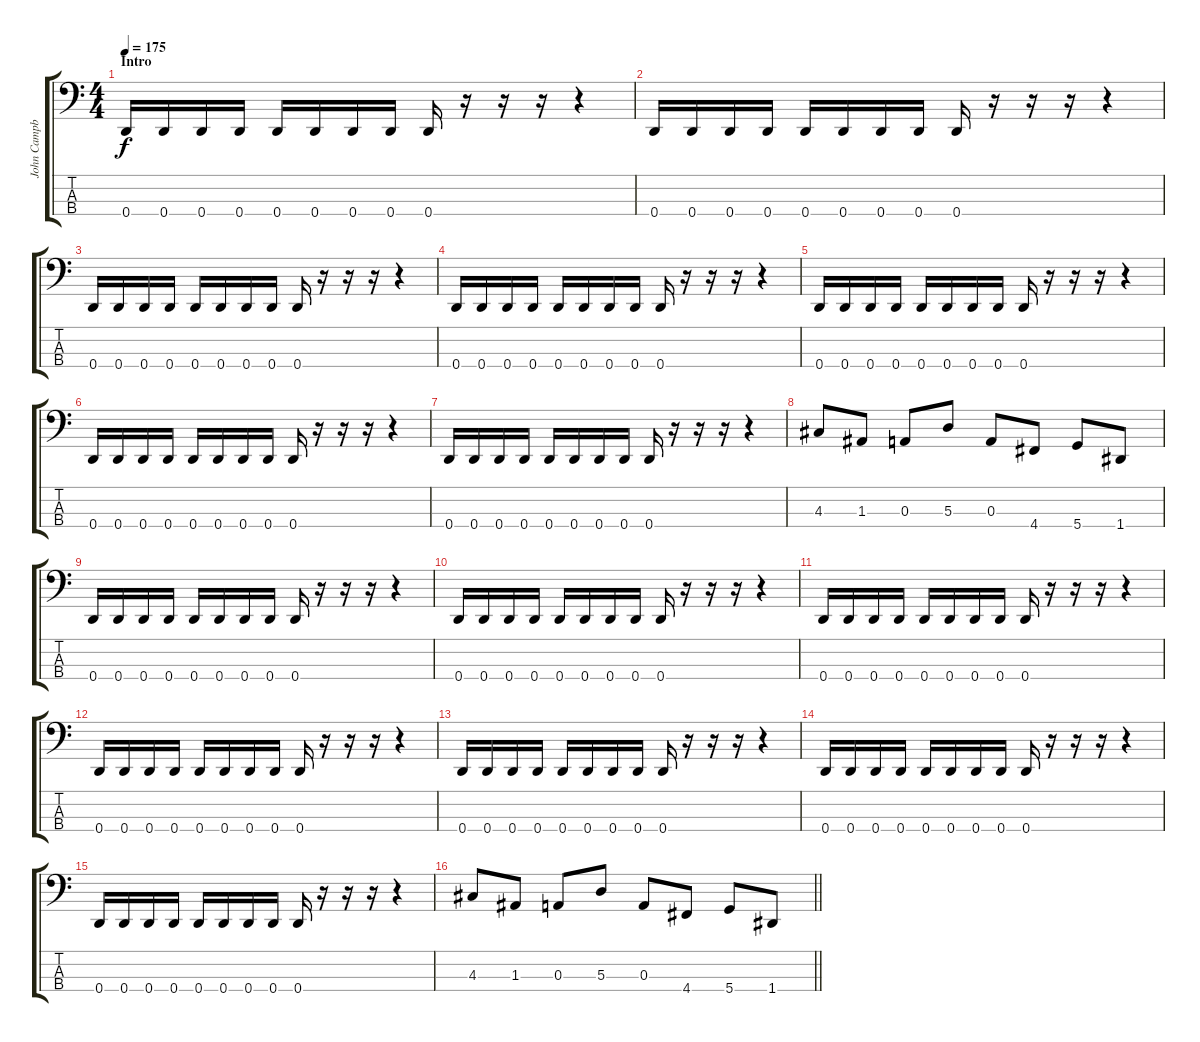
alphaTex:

\track ("John Campbell" "John Campb") {instrument electricbasspick}
\staff {score tabs}
\tuning (G2 D2 A1 D1) {hide}
\ts (4 4)
\section ("" "Intro")
\tempo 175
\clef f4
\ks c
0.4.16{dy f instrument electricbasspick} 0.4.16 0.4.16 0.4.16 0.4.16 0.4.16 0.4.16 0.4.16 0.4.16 r.16 r.16 r.16 r.4 |
0.4.16 0.4.16 0.4.16 0.4.16 0.4.16 0.4.16 0.4.16 0.4.16 0.4.16 r.16 r.16 r.16 r.4 |
0.4.16 0.4.16 0.4.16 0.4.16 0.4.16 0.4.16 0.4.16 0.4.16 0.4.16 r.16 r.16 r.16 r.4 |
0.4.16 0.4.16 0.4.16 0.4.16 0.4.16 0.4.16 0.4.16 0.4.16 0.4.16 r.16 r.16 r.16 r.4 |
0.4.16 0.4.16 0.4.16 0.4.16 0.4.16 0.4.16 0.4.16 0.4.16 0.4.16 r.16 r.16 r.16 r.4 |
0.4.16 0.4.16 0.4.16 0.4.16 0.4.16 0.4.16 0.4.16 0.4.16 0.4.16 r.16 r.16 r.16 r.4 |
0.4.16 0.4.16 0.4.16 0.4.16 0.4.16 0.4.16 0.4.16 0.4.16 0.4.16 r.16 r.16 r.16 r.4 |
4.3.8 1.3.8 0.3.8 5.3.8 0.3.8 4.4.8 5.4.8 1.4.8 |
0.4.16 0.4.16 0.4.16 0.4.16 0.4.16 0.4.16 0.4.16 0.4.16 0.4.16 r.16 r.16 r.16 r.4 |
0.4.16 0.4.16 0.4.16 0.4.16 0.4.16 0.4.16 0.4.16 0.4.16 0.4.16 r.16 r.16 r.16 r.4 |
0.4.16 0.4.16 0.4.16 0.4.16 0.4.16 0.4.16 0.4.16 0.4.16 0.4.16 r.16 r.16 r.16 r.4 |
0.4.16 0.4.16 0.4.16 0.4.16 0.4.16 0.4.16 0.4.16 0.4.16 0.4.16 r.16 r.16 r.16 r.4 |
0.4.16 0.4.16 0.4.16 0.4.16 0.4.16 0.4.16 0.4.16 0.4.16 0.4.16 r.16 r.16 r.16 r.4 |
0.4.16 0.4.16 0.4.16 0.4.16 0.4.16 0.4.16 0.4.16 0.4.16 0.4.16 r.16 r.16 r.16 r.4 |
0.4.16 0.4.16 0.4.16 0.4.16 0.4.16 0.4.16 0.4.16 0.4.16 0.4.16 r.16 r.16 r.16 r.4 |
\barLineRight lightlight
4.3.8 1.3.8 0.3.8 5.3.8 0.3.8 4.4.8 5.4.8 1.4.8
